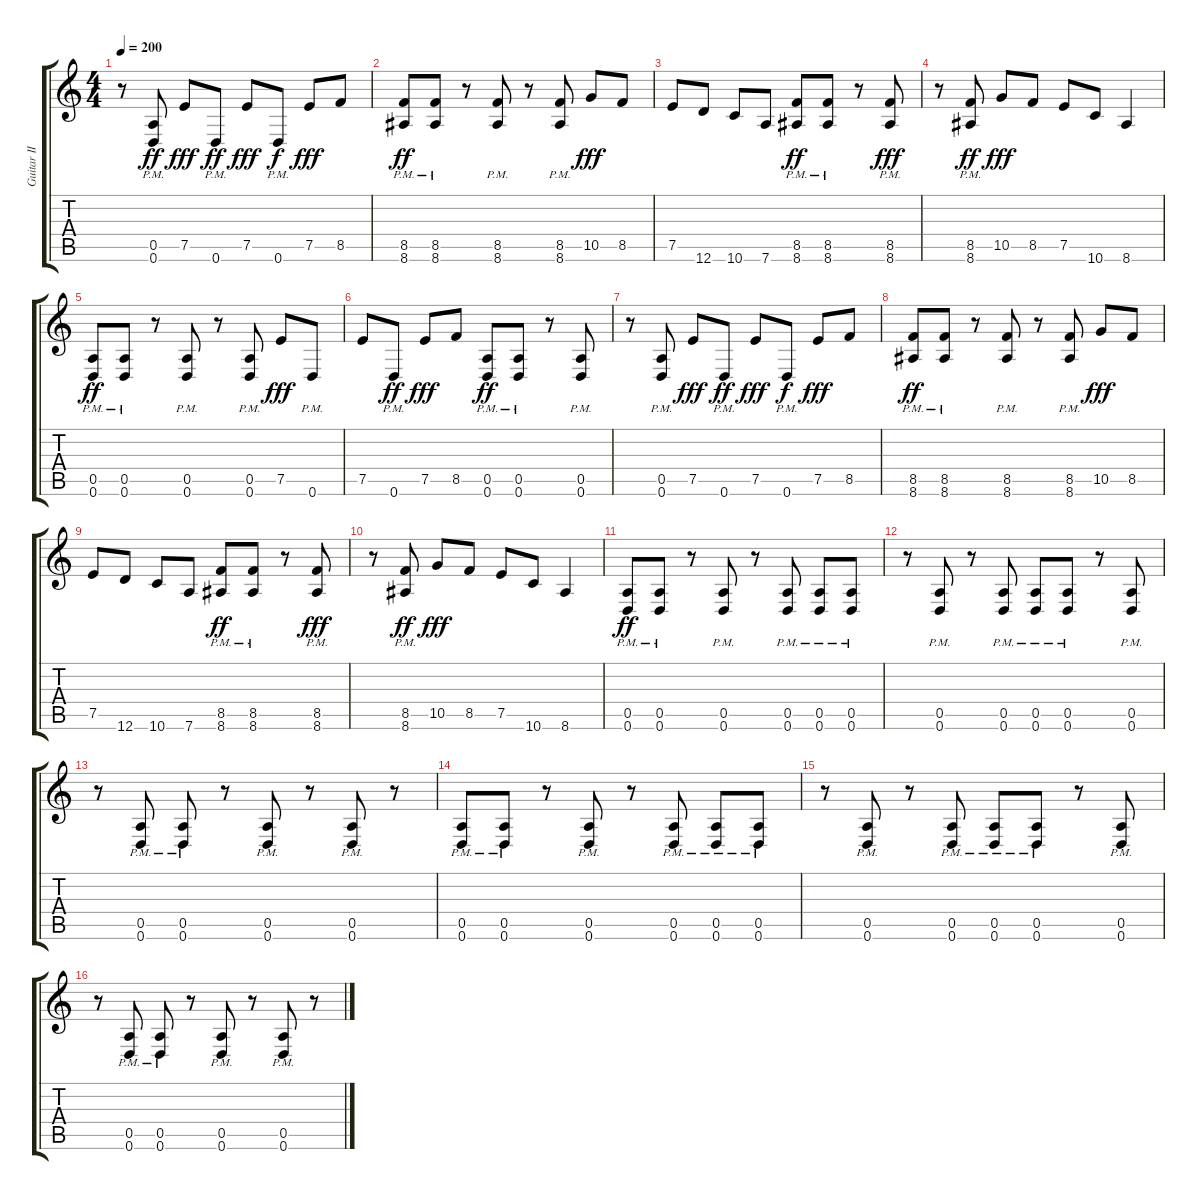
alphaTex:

\track ("Guitar II" "Guitar II") {instrument distortionguitar}
\staff {score tabs}
\tuning (E4 B3 G3 D3 A2 D2) {hide}
\ts (4 4)
\tempo 200
\clef g2
\ks c
r.8{dy ff} (0.5{pm} 0.6{pm}).8 7.5.8{dy fff} 0.6{pm}.8{dy ff} 7.5.8{dy fff} 0.6{pm}.8{dy f} 7.5.8{dy fff} 8.5.8 |
(8.5{pm} 8.6{pm}).8{dy ff} (8.5{pm} 8.6{pm}).8 r.8 (8.5{pm} 8.6{pm}).8 r.8 (8.5{pm} 8.6{pm}).8 10.5.8{dy fff} 8.5.8 |
7.5.8 12.6.8 10.6.8 7.6.8 (8.5{pm} 8.6{pm}).8{dy ff} (8.5{pm} 8.6{pm}).8 r.8 (8.5{pm} 8.6{pm}).8{dy fff} |
r.8 (8.5{pm} 8.6{pm}).8{dy ff} 10.5.8{dy fff} 8.5.8 7.5.8 10.6.8 8.6.4 |
(0.5{pm} 0.6{pm}).8{dy ff} (0.5{pm} 0.6{pm}).8 r.8 (0.5{pm} 0.6{pm}).8 r.8 (0.5{pm} 0.6{pm}).8 7.5.8{dy fff} 0.6{pm}.8 |
7.5.8 0.6{pm}.8{dy ff} 7.5.8{dy fff} 8.5.8 (0.5{pm} 0.6{pm}).8{dy ff} (0.5{pm} 0.6{pm}).8 r.8 (0.5{pm} 0.6{pm}).8 |
r.8 (0.5{pm} 0.6{pm}).8 7.5.8{dy fff} 0.6{pm}.8{dy ff} 7.5.8{dy fff} 0.6{pm}.8{dy f} 7.5.8{dy fff} 8.5.8 |
(8.5{pm} 8.6{pm}).8{dy ff} (8.5{pm} 8.6{pm}).8 r.8 (8.5{pm} 8.6{pm}).8 r.8 (8.5{pm} 8.6{pm}).8 10.5.8{dy fff} 8.5.8 |
7.5.8 12.6.8 10.6.8 7.6.8 (8.5{pm} 8.6{pm}).8{dy ff} (8.5{pm} 8.6{pm}).8 r.8 (8.5{pm} 8.6{pm}).8{dy fff} |
r.8 (8.5{pm} 8.6{pm}).8{dy ff} 10.5.8{dy fff} 8.5.8 7.5.8 10.6.8 8.6.4 |
(0.5{pm} 0.6{pm}).8{dy ff} (0.5{pm} 0.6{pm}).8 r.8 (0.5{pm} 0.6{pm}).8 r.8 (0.5{pm} 0.6{pm}).8 (0.5{pm} 0.6{pm}).8 (0.5{pm} 0.6{pm}).8 |
r.8 (0.5{pm} 0.6{pm}).8 r.8 (0.5{pm} 0.6{pm}).8 (0.5{pm} 0.6{pm}).8 (0.5{pm} 0.6{pm}).8 r.8 (0.5{pm} 0.6{pm}).8 |
r.8 (0.5{pm} 0.6{pm}).8 (0.5{pm} 0.6{pm}).8 r.8 (0.5{pm} 0.6{pm}).8 r.8 (0.5{pm} 0.6{pm}).8 r.8 |
(0.5{pm} 0.6{pm}).8 (0.5{pm} 0.6{pm}).8 r.8 (0.5{pm} 0.6{pm}).8 r.8 (0.5{pm} 0.6{pm}).8 (0.5{pm} 0.6{pm}).8 (0.5{pm} 0.6{pm}).8 |
r.8 (0.5{pm} 0.6{pm}).8 r.8 (0.5{pm} 0.6{pm}).8 (0.5{pm} 0.6{pm}).8 (0.5{pm} 0.6{pm}).8 r.8 (0.5{pm} 0.6{pm}).8 |
r.8 (0.5{pm} 0.6{pm}).8 (0.5{pm} 0.6{pm}).8 r.8 (0.5{pm} 0.6{pm}).8 r.8 (0.5{pm} 0.6{pm}).8 r.8
